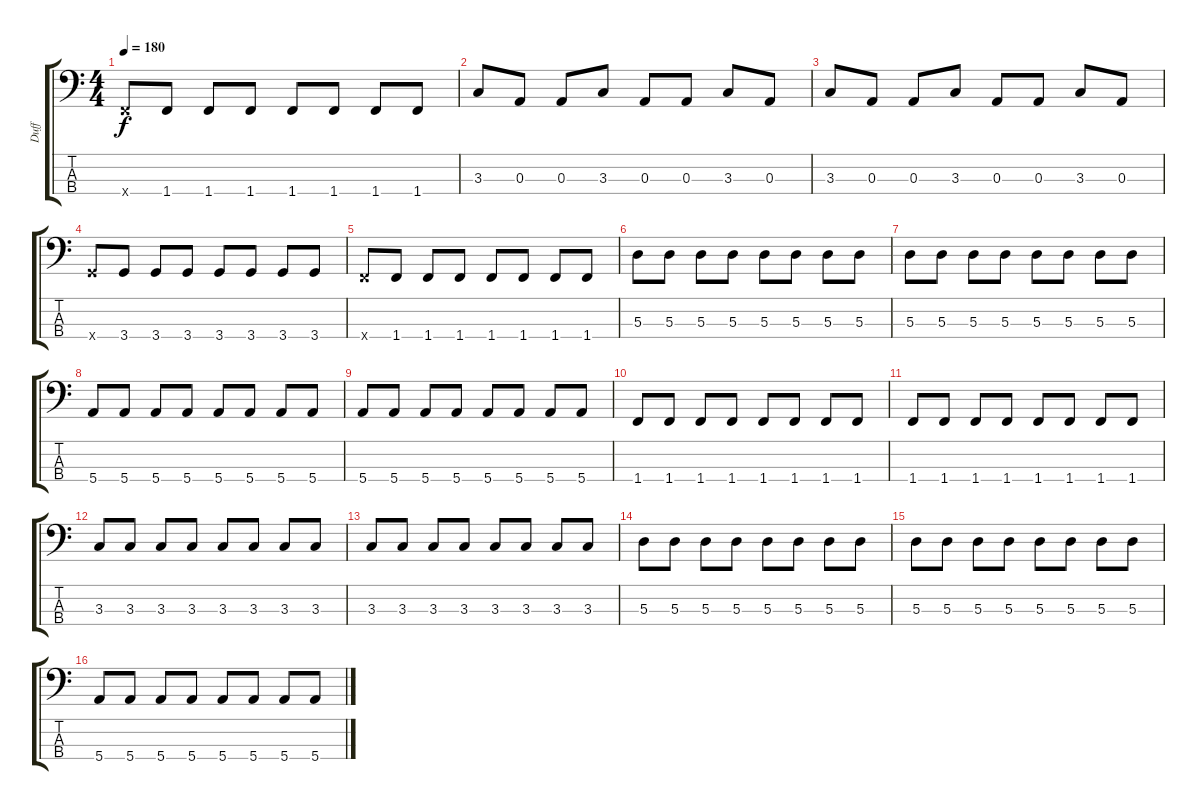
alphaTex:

\track ("Duff" "Duff") {instrument electricbasspick}
\staff {score tabs}
\tuning (G2 D2 A1 E1) {hide}
\ts (4 4)
\tempo 180
\clef f4
\ks c
1.4{x}.8{dy f} 1.4.8 1.4.8 1.4.8 1.4.8 1.4.8 1.4.8 1.4.8 |
3.3.8 0.3.8 0.3.8 3.3.8 0.3.8 0.3.8 3.3.8 0.3.8 |
3.3.8 0.3.8 0.3.8 3.3.8 0.3.8 0.3.8 3.3.8 0.3.8 |
3.4{x}.8 3.4.8 3.4.8 3.4.8 3.4.8 3.4.8 3.4.8 3.4.8 |
1.4{x}.8 1.4.8 1.4.8 1.4.8 1.4.8 1.4.8 1.4.8 1.4.8 |
5.3.8 5.3.8 5.3.8 5.3.8 5.3.8 5.3.8 5.3.8 5.3.8 |
5.3.8 5.3.8 5.3.8 5.3.8 5.3.8 5.3.8 5.3.8 5.3.8 |
5.4.8 5.4.8 5.4.8 5.4.8 5.4.8 5.4.8 5.4.8 5.4.8 |
5.4.8 5.4.8 5.4.8 5.4.8 5.4.8 5.4.8 5.4.8 5.4.8 |
1.4.8 1.4.8 1.4.8 1.4.8 1.4.8 1.4.8 1.4.8 1.4.8 |
1.4.8 1.4.8 1.4.8 1.4.8 1.4.8 1.4.8 1.4.8 1.4.8 |
3.3.8 3.3.8 3.3.8 3.3.8 3.3.8 3.3.8 3.3.8 3.3.8 |
3.3.8 3.3.8 3.3.8 3.3.8 3.3.8 3.3.8 3.3.8 3.3.8 |
5.3.8 5.3.8 5.3.8 5.3.8 5.3.8 5.3.8 5.3.8 5.3.8 |
5.3.8 5.3.8 5.3.8 5.3.8 5.3.8 5.3.8 5.3.8 5.3.8 |
5.4.8 5.4.8 5.4.8 5.4.8 5.4.8 5.4.8 5.4.8 5.4.8
